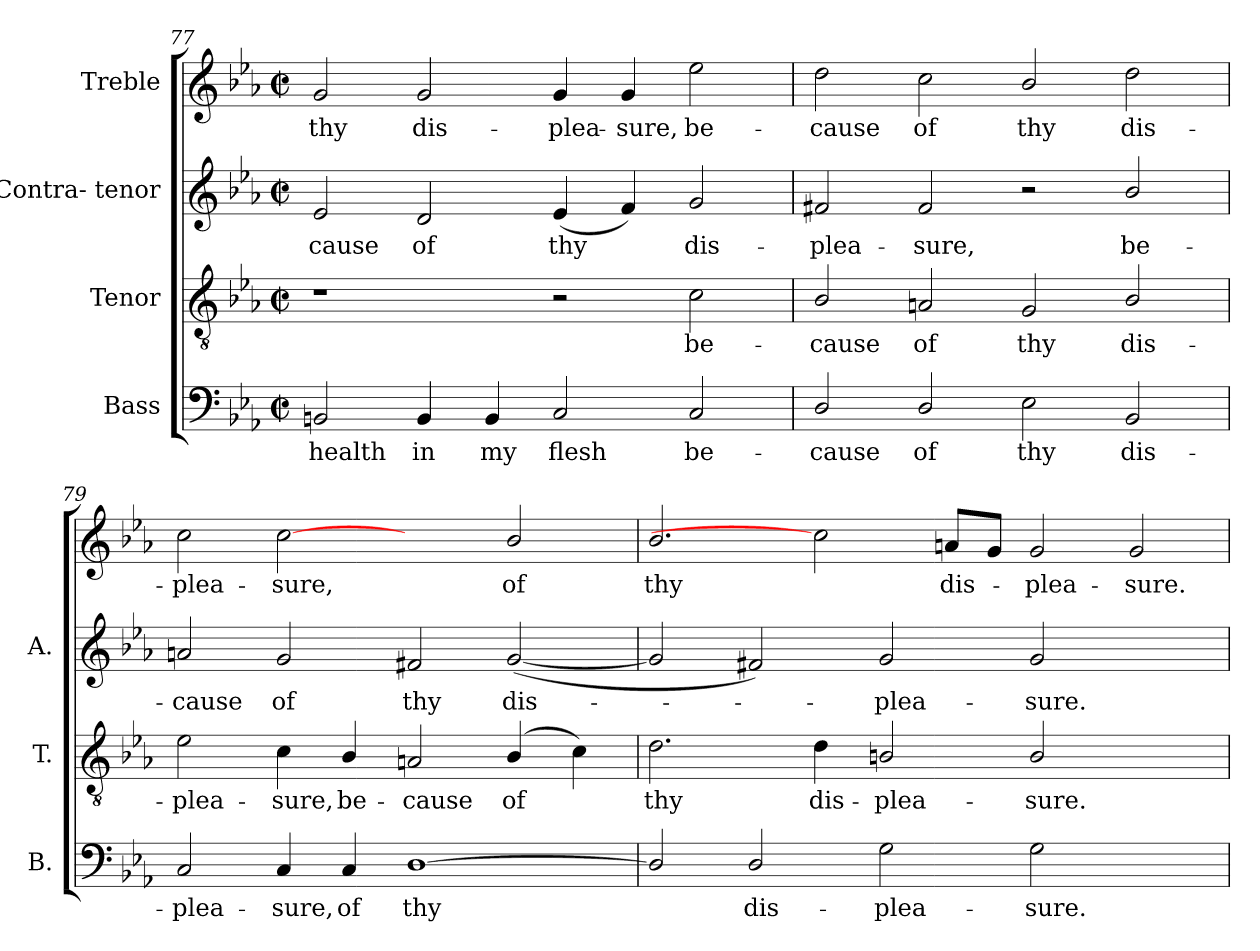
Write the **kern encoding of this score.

**kern	**text	**kern	**text	**kern	**text	**kern	**text
*part4	*part4	*part3	*part3	*part2	*part2	*part1	*part1
*staff4	*staff4	*staff3	*staff3	*staff2	*staff2	*staff1	*staff1
*I"Bass	*	*I"Tenor	*	*I"Contra- tenor	*	*I"Treble	*
*I'B.	*	*I'T.	*	*I'A.	*	*	*
*clefF4	*	*clefGv2	*	*clefG2	*	*clefG2	*
*	*	*ITrd7c12	*	*	*	*	*
*k[b-e-a-]	*	*k[b-e-a-]	*	*k[b-e-a-]	*	*k[b-e-a-]	*
*c:	*	*c:	*	*c:	*	*c:	*
*M2/2	*	*M2/2	*	*M2/2	*	*M2/2	*
*met(c|)	*	*met(c|)	*	*met(c|)	*	*met(c|)	*
=77	=77	=77	=77	=77	=77	=77	=77
!	!LO:LY:b:color=#000000	!	!	!	!	!	!
!	!	!	!	!	!LO:LY:b:color=#000000	!	!
!	!	!	!	!	!	!	!LO:LY:b:color=#000000
2BBni/	health	1r	.	2e-i/	-cause	2gi/	thy
!	!LO:LY:b:color=#000000	!	!	!	!	!	!
!	!	!	!	!	!LO:LY:b:color=#000000	!	!
!	!	!	!	!	!	!	!LO:LY:b:color=#000000
4BBi/	in	.	.	2di/	of	2gi/	dis-
!	!LO:LY:b:color=#000000	!	!	!	!	!	!
4BBi/	my	.	.	.	.	.	.
!	!LO:LY:b:color=#000000	!	!	!	!	!	!
!	!	!	!	!	!LO:LY:b:color=#000000	!	!
!	!	!	!	!	!	!	!LO:LY:b:color=#000000
2Ci/	flesh	2r	.	(4e-i/	thy	4gi/	-plea-
!	!	!	!	!	!	!	!LO:LY:b:color=#000000
.	.	.	.	4fi/)	.	4gi/	-sure,
!	!LO:LY:b:color=#000000	!	!	!	!	!	!
!	!	!	!LO:LY:b:color=#000000	!	!	!	!
!	!	!	!	!	!LO:LY:b:color=#000000	!	!
!	!	!	!	!	!	!	!LO:LY:b:color=#000000
2Ci/	be-	2Ci\	be-	2gi/	dis-	2ee-i\	be-
=78	=78	=78	=78	=78	=78	=78	=78
!	!LO:LY:b:color=#000000	!	!	!	!	!	!
!	!	!	!LO:LY:b:color=#000000	!	!	!	!
!	!	!	!	!	!LO:LY:b:color=#000000	!	!
!	!	!	!	!	!	!	!LO:LY:b:color=#000000
2Di/	-cause	2BB-i/	-cause	2f#Xi/	-plea-	2ddi\	-cause
!	!LO:LY:b:color=#000000	!	!	!	!	!	!
!	!	!	!LO:LY:b:color=#000000	!	!	!	!
!	!	!	!	!	!LO:LY:b:color=#000000	!	!
!	!	!	!	!	!	!	!LO:LY:b:color=#000000
2Di/	of	2AAni/	of	2f#i/	-sure,	2cci\	of
!	!LO:LY:b:color=#000000	!	!	!	!	!	!
!	!	!	!LO:LY:b:color=#000000	!	!	!	!
!	!	!	!	!	!	!	!LO:LY:b:color=#000000
2E-i\	thy	2GGi/	thy	2r	.	2b-i/	thy
!	!LO:LY:b:color=#000000	!	!	!	!	!	!
!	!	!	!LO:LY:b:color=#000000	!	!	!	!
!	!	!	!	!	!LO:LY:b:color=#000000	!	!
!	!	!	!	!	!	!	!LO:LY:b:color=#000000
2BB-i/	dis-	2BB-i/	dis-	2b-i/	be-	2ddi\	dis-
!!LO:LB:g=z
=79	=79	=79	=79	=79	=79	=79	=79
!	!LO:LY:b:color=#000000	!	!	!	!	!	!
!	!	!	!LO:LY:b:color=#000000	!	!	!	!
!	!	!	!	!	!LO:LY:b:color=#000000	!	!
!	!	!	!	!	!	!	!LO:LY:b:color=#000000
2Ci/	-plea-	2E-i\	-plea-	2ani/	-cause	2cci\	-plea-
!	!LO:LY:b:color=#000000	!	!	!	!	!	!
!	!	!	!LO:LY:b:color=#000000	!	!	!	!
!	!	!	!	!	!LO:LY:b:color=#000000	!	!
!	!	!	!	!	!	!	!LO:LY:b:color=#000000
4Ci/	-sure,	4Ci\	-sure,	2gi/	of	[2cci	-sure,
!	!LO:LY:b:color=#000000	!	!	!	!	!	!
!	!	!	!LO:LY:b:color=#000000	!	!	!	!
4Ci/	of	4BB-i/	be-	.	.	.	.
!	!LO:LY:b:color=#000000	!	!	!	!	!	!
!	!	!	!LO:LY:b:color=#000000	!	!	!	!
!	!	!	!	!	!LO:LY:b:color=#000000	!	!
[1Di	thy	2AAni/	-cause	2f#Xi/	thy	2ryy	.
!	!	!	!LO:LY:b:color=#000000	!	!	!	!
!	!	!	!	!	!LO:LY:b:color=#000000	!	!
!	!	!	!	!	!	!	!LO:LY:b:color=#000000
.	.	(4BB-i/	of	([2gi/	dis-	2b-i/	of
.	.	4Ci\)	.	.	.	.	.
=80	=80	=80	=80	=80	=80	=80	=80
!	!	!	!LO:LY:b:color=#000000	!	!	!	!
!	!	!	!	!	!	!	!LO:LY:b:color=#000000
2Di/]	.	2.Di\	thy	2gi/]	.	2.b-i/	thy
!	!LO:LY:b:color=#000000	!	!	!	!	!	!
2Di/	dis-	.	.	2f#Xi/)	.	.	.
!	!	!	!LO:LY:b:color=#000000	!	!	!	!
.	.	4Di\	dis-	.	.	2cci]	.
!	!LO:LY:b:color=#000000	!	!	!	!	!	!
!	!	!	!LO:LY:b:color=#000000	!	!	!	!
!	!	!	!	!	!LO:LY:b:color=#000000	!	!
2Gi\	-plea-	2BBni/	-plea-	2gi/	-plea-	.	.
!	!	!	!	!	!	!	!LO:LY:b:color=#000000
.	.	.	.	.	.	8ani/L	dis-
.	.	.	.	.	.	8gi/J	.
!	!LO:LY:b:color=#000000	!	!	!	!	!	!
!	!	!	!LO:LY:b:color=#000000	!	!	!	!
!	!	!	!	!	!LO:LY:b:color=#000000	!	!
!	!	!	!	!	!	!	!LO:LY:b:color=#000000
2Gi\	-sure.	2BBi/	-sure.	2gi/	-sure.	2gi/	-plea-
!	!	!	!	!	!	!	!LO:LY:b:color=#000000
2ryy	.	2ryy	.	2ryy	.	2gi/	-sure.
=	=	=	=	=	=	=	=
*-	*-	*-	*-	*-	*-	*-	*-
